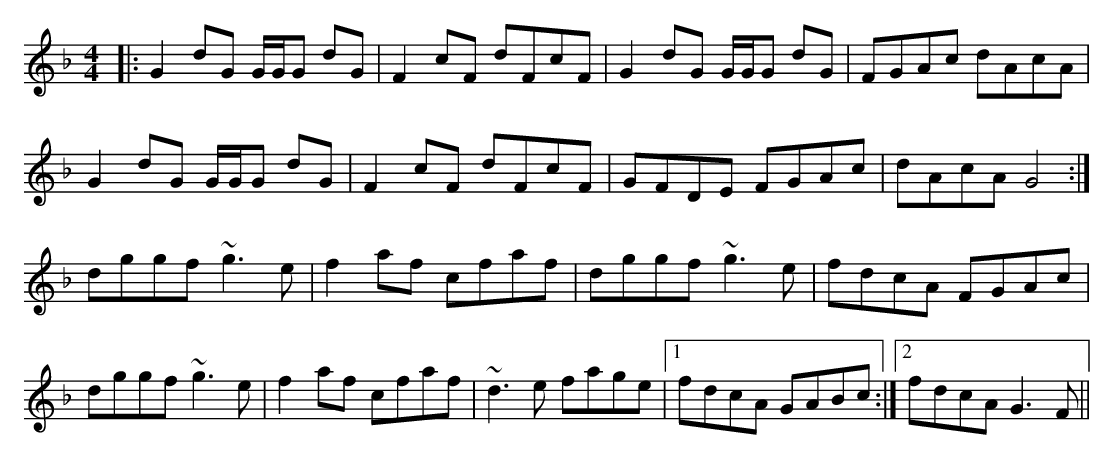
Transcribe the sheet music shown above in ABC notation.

X:1
M:4/4
K:Gdor
|:G2 dG G/G/G dG|F2 cF dFcF|G2 dG G/G/G dG|FGAc dAcA|
G2 dG G/G/G dG|F2 cF dFcF|GFDE FGAc|dAcA G4:|
dggf ~g3e|f2 af cfaf|dggf ~g3e|fdcA FGAc|
dggf ~g3e|f2 af cfaf|~d3e fage|1 fdcA GABc:|2 fdcA G3F||
